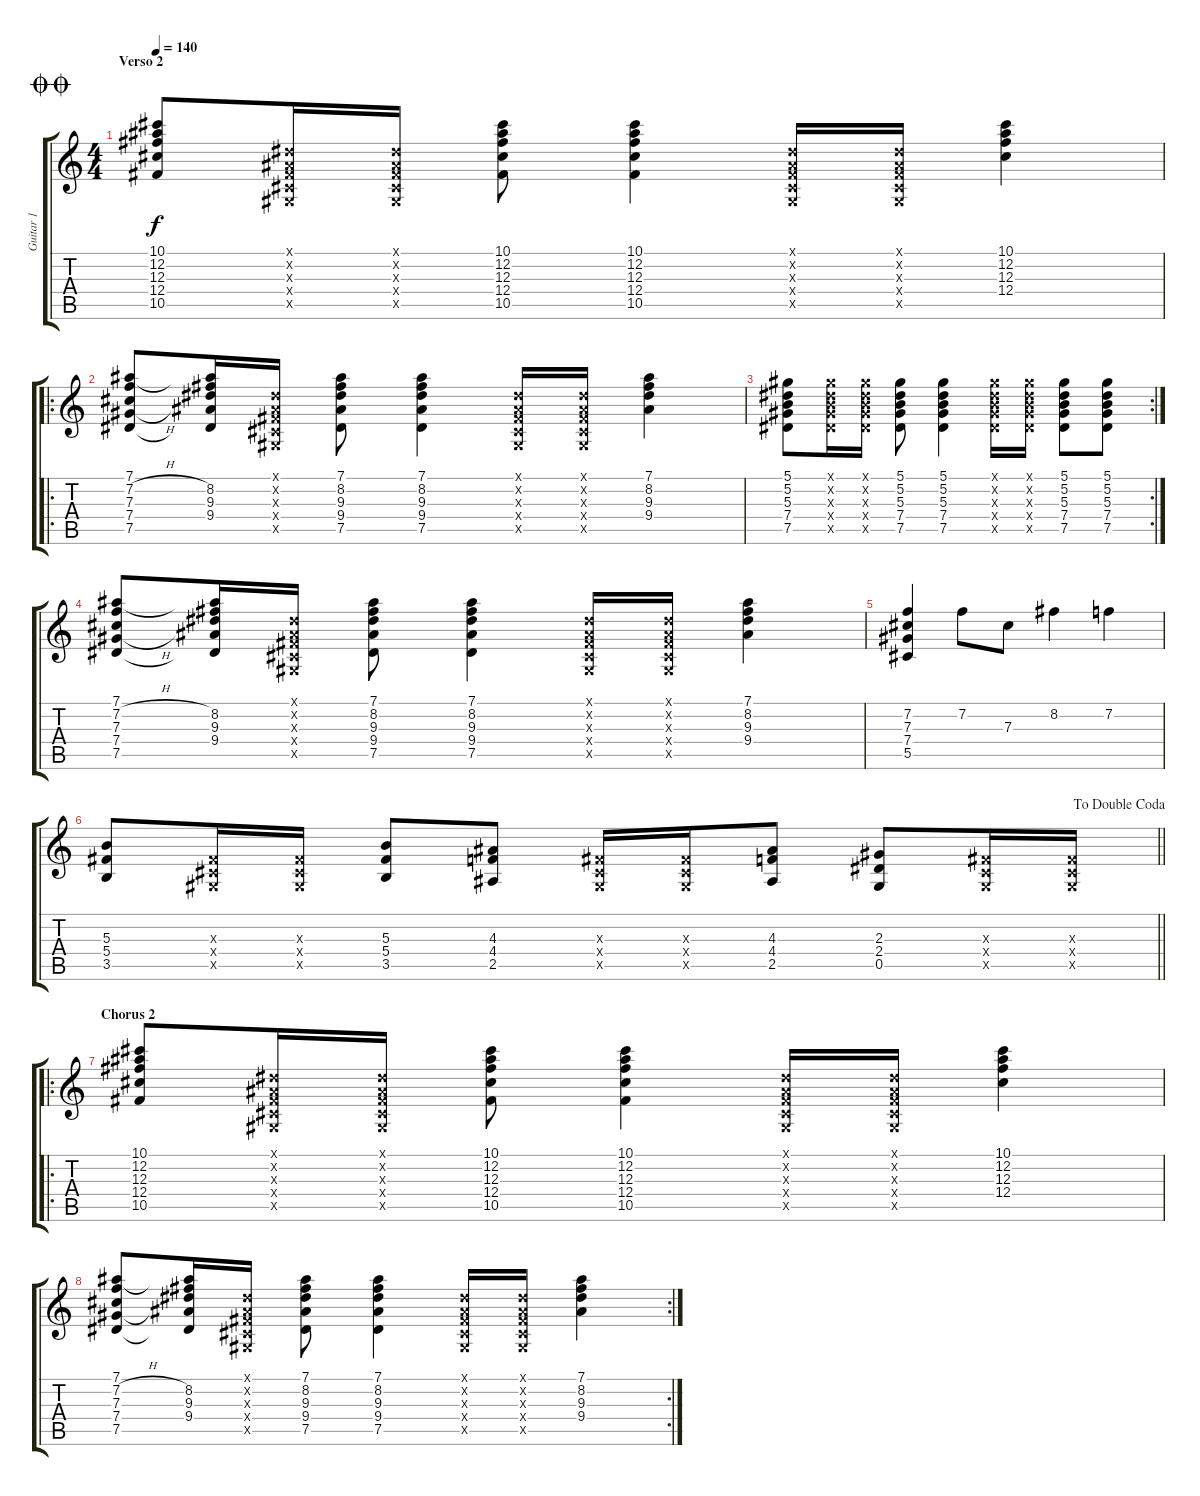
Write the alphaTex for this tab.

\track ("Guitar 1" "Guitar 1") {instrument electricguitarclean}
\staff {score tabs}
\tuning (Eb4 Bb3 Gb3 Db3 Ab2 Eb2) {hide}
\ts (4 4)
\section ("" "Verso 2")
\jump doublecoda
\tempo 140
\clef g2
\ks c
(10.1 12.2 12.3 12.4 10.5).8{dy f} (0.1{x} 0.2{x} 0.3{x} 0.4{x} 0.5{x}).16 (0.1{x} 0.2{x} 0.3{x} 0.4{x} 0.5{x}).16 (10.1 12.2 12.3 12.4 10.5).8 (10.1 12.2 12.3 12.4 10.5).4 (0.1{x} 0.2{x} 0.3{x} 0.4{x} 0.5{x}).16 (0.1{x} 0.2{x} 0.3{x} 0.4{x} 0.5{x}).16 (10.1 12.2 12.3 12.4).4 |
\ro
(7.1 7.2{h} 7.3 7.4{h} 7.5).8 (7.1{t} 8.2 9.3 9.4 7.5{t}).16 (0.1{x} 0.2{x} 0.3{x} 0.4{x} 0.5{x}).16 (7.1 8.2 9.3 9.4 7.5).8 (7.1 8.2 9.3 9.4 7.5).4 (0.1{x} 0.2{x} 0.3{x} 0.4{x} 0.5{x}).16 (0.1{x} 0.2{x} 0.3{x} 0.4{x} 0.5{x}).16 (7.1 8.2 9.3 9.4).4 |
\rc 2
(5.1 5.2 5.3 7.4 7.5).8 (5.1{x} 5.2{x} 5.3{x} 7.4{x} 7.5{x}).16 (5.1{x} 5.2{x} 5.3{x} 7.4{x} 7.5{x}).16 (5.1 5.2 5.3 7.4 7.5).8 (5.1 5.2 5.3 7.4 7.5).4 (5.1{x} 5.2{x} 5.3{x} 7.4{x} 7.5{x}).16 (5.1{x} 5.2{x} 5.3{x} 7.4{x} 7.5{x}).16 (5.1 5.2 5.3 7.4 7.5).8 (5.1 5.2 5.3 7.4 7.5).8 |
(7.1 7.2{h} 7.3 7.4{h} 7.5).8 (7.1{t} 8.2 9.3 9.4 7.5{t}).16 (0.1{x} 0.2{x} 0.3{x} 0.4{x} 0.5{x}).16 (7.1 8.2 9.3 9.4 7.5).8 (7.1 8.2 9.3 9.4 7.5).4 (0.1{x} 0.2{x} 0.3{x} 0.4{x} 0.5{x}).16 (0.1{x} 0.2{x} 0.3{x} 0.4{x} 0.5{x}).16 (7.1 8.2 9.3 9.4).4 |
(7.2 7.3 7.4 5.5).4 7.2.8 7.3.8 8.2.4 7.2.4 |
\jump dadoublecoda
\barLineRight lightlight
(5.3 5.4 3.5).8 (0.3{x} 0.4{x} 0.5{x}).16 (0.3{x} 0.4{x} 0.5{x}).16 (5.3 5.4 3.5).8 (4.3 4.4 2.5).8 (0.3{x} 0.4{x} 0.5{x}).16 (0.3{x} 0.4{x} 0.5{x}).16 (4.3 4.4 2.5).8 (2.3 2.4 0.5).8 (0.3{x} 0.4{x} 0.5{x}).16 (0.3{x} 0.4{x} 0.5{x}).16 |
\ro
\section ("" "Chorus 2")
(10.1 12.2 12.3 12.4 10.5).8 (0.1{x} 0.2{x} 0.3{x} 0.4{x} 0.5{x}).16 (0.1{x} 0.2{x} 0.3{x} 0.4{x} 0.5{x}).16 (10.1 12.2 12.3 12.4 10.5).8 (10.1 12.2 12.3 12.4 10.5).4 (0.1{x} 0.2{x} 0.3{x} 0.4{x} 0.5{x}).16 (0.1{x} 0.2{x} 0.3{x} 0.4{x} 0.5{x}).16 (10.1 12.2 12.3 12.4).4 |
\rc 2
(7.1 7.2{h} 7.3 7.4{h} 7.5).8 (7.1{t} 8.2 9.3 9.4 7.5{t}).16 (0.1{x} 0.2{x} 0.3{x} 0.4{x} 0.5{x}).16 (7.1 8.2 9.3 9.4 7.5).8 (7.1 8.2 9.3 9.4 7.5).4 (0.1{x} 0.2{x} 0.3{x} 0.4{x} 0.5{x}).16 (0.1{x} 0.2{x} 0.3{x} 0.4{x} 0.5{x}).16 (7.1 8.2 9.3 9.4).4
